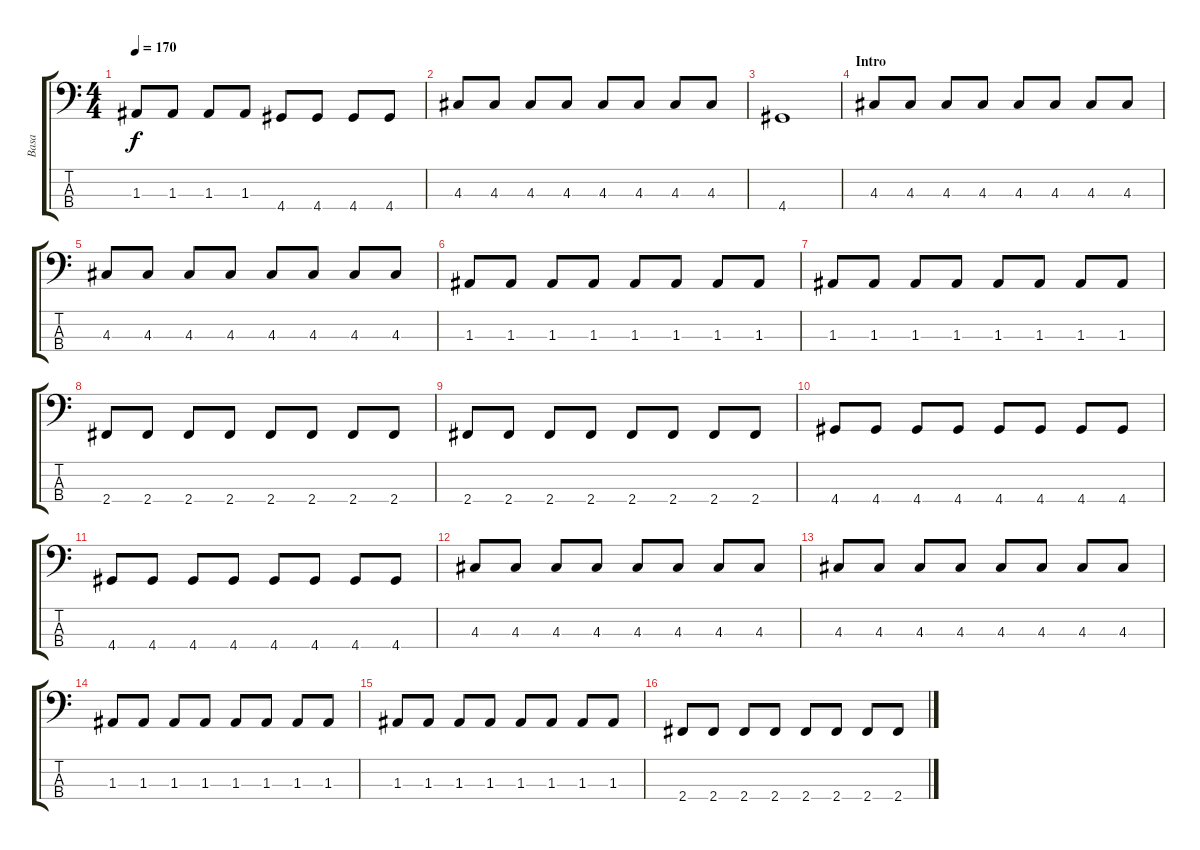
\track ("Basa" "Basa") {instrument slapbass2}
\staff {score tabs}
\tuning (G2 D2 A1 E1) {hide}
\ts (4 4)
\tempo 170
\clef f4
\ks c
1.3.8{dy f} 1.3.8 1.3.8 1.3.8 4.4.8 4.4.8 4.4.8 4.4.8 |
4.3.8 4.3.8 4.3.8 4.3.8 4.3.8 4.3.8 4.3.8 4.3.8 |
4.4.1 |
\section ("" "Intro")
4.3.8 4.3.8 4.3.8 4.3.8 4.3.8 4.3.8 4.3.8 4.3.8 |
4.3.8 4.3.8 4.3.8 4.3.8 4.3.8 4.3.8 4.3.8 4.3.8 |
1.3.8 1.3.8 1.3.8 1.3.8 1.3.8 1.3.8 1.3.8 1.3.8 |
1.3.8 1.3.8 1.3.8 1.3.8 1.3.8 1.3.8 1.3.8 1.3.8 |
2.4.8 2.4.8 2.4.8 2.4.8 2.4.8 2.4.8 2.4.8 2.4.8 |
2.4.8 2.4.8 2.4.8 2.4.8 2.4.8 2.4.8 2.4.8 2.4.8 |
4.4.8 4.4.8 4.4.8 4.4.8 4.4.8 4.4.8 4.4.8 4.4.8 |
4.4.8 4.4.8 4.4.8 4.4.8 4.4.8 4.4.8 4.4.8 4.4.8 |
4.3.8 4.3.8 4.3.8 4.3.8 4.3.8 4.3.8 4.3.8 4.3.8 |
4.3.8 4.3.8 4.3.8 4.3.8 4.3.8 4.3.8 4.3.8 4.3.8 |
1.3.8 1.3.8 1.3.8 1.3.8 1.3.8 1.3.8 1.3.8 1.3.8 |
1.3.8 1.3.8 1.3.8 1.3.8 1.3.8 1.3.8 1.3.8 1.3.8 |
2.4.8 2.4.8 2.4.8 2.4.8 2.4.8 2.4.8 2.4.8 2.4.8
